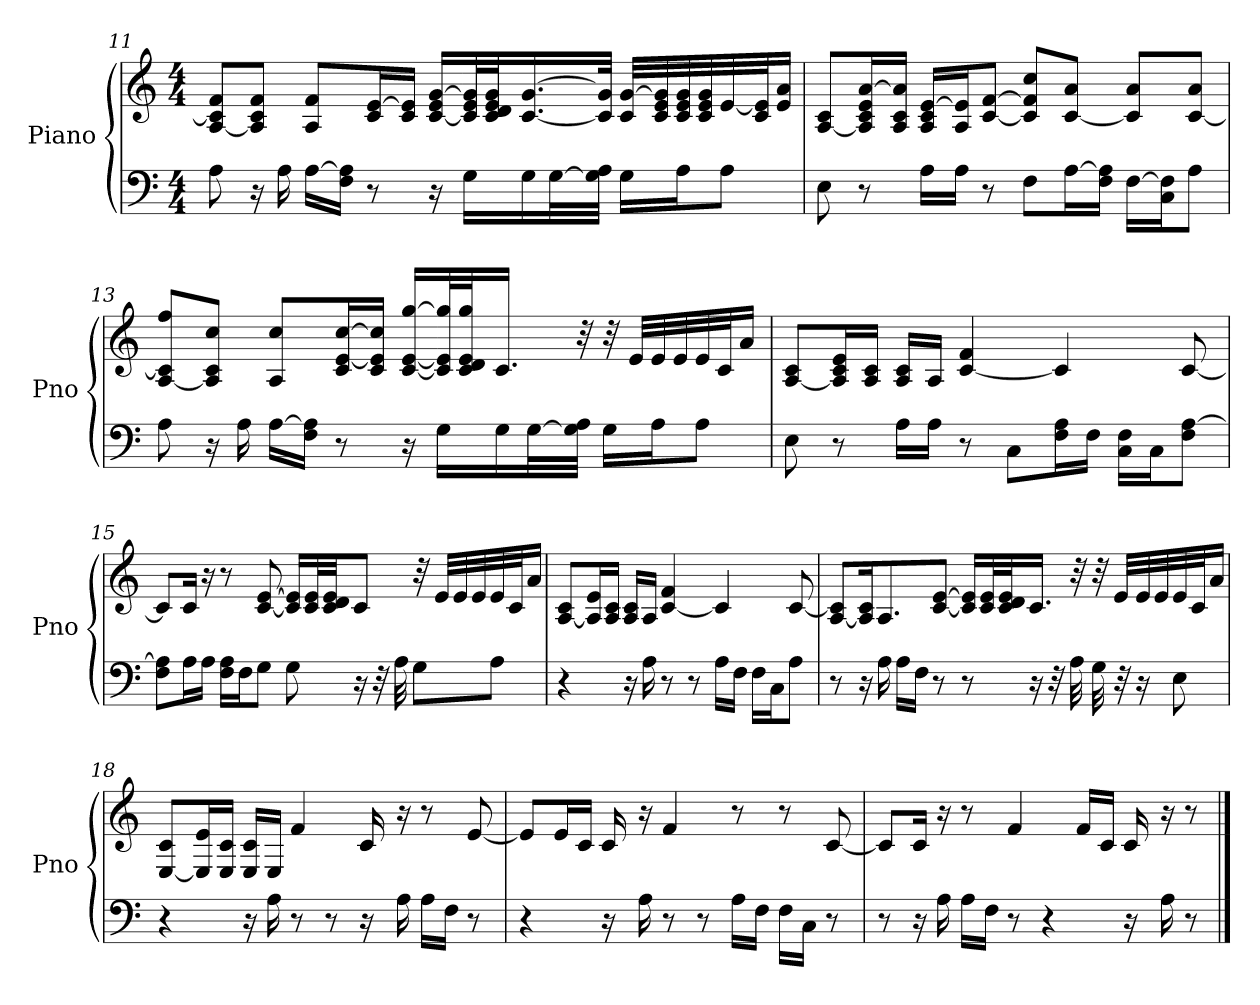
**kern	**kern
*part1	*part1
*staff2	*staff1
*I"Piano	*
*I'Pno	*
!!LO:LB:g=z
*clefF4	*clefG2
*k[]	*k[]
*M4/4	*M4/4
=11	=11
8A\	[8A/ 8c/] 8f/L
16r	8A/] 8c/ 8f/J
16A\	.
[16A\LL	8A/ 8f/L
16F\ 16A\]JJ	.
8r	16c/ [16e/L
.	16c/ 16e/]JJ
16r	[16c/ 16e/ [16g/LL
16G\LL	32c/] 32e/ 32g/]L
.	32c/ 32d/ 32e/ 32g/J
16G\	[16.c/ [16.g/
[32G\L	.
32G\] 32A\JJJ	32c/] 32g/]JJk
16G\LL	32c/ [32g/LLL
.	32c/ 32e/ 32g/]
16A\J	32c/ 32e/ 32g/
.	32c/ 32e/ 32g/
8A\J	[32e/
.	32c/ 32e/]J
.	16e/ 16a/JJ
=12	=12
8E\	[8A/ 8c/L
8r	16A/] 16c/ 16e/ [16a/L
.	16A/ 16c/ 16a/]JJ
16A\LL	16A/ 16c/ [16e/LL
16A\JJ	16A/ 16e/]J
8r	[8c/ [8f/J
8F\L	8c/] 8f/] 8cc/L
[16A\L	[8c/ 8a/J
16F\ 16A\]JJ	.
[16F\LL	8c/] 8a/L
16C\ 16F\]J	.
8A\J	[8c/ 8a/J
!!LO:LB:g=z
=13	=13
8A\	[8A/ 8c/] 8ff/L
16r	8A/] 8c/ 8cc/J
16A\	.
[16A\LL	8A/ 8cc/L
16F\ 16A\]JJ	.
8r	16c/ [16e/ [16cc/L
.	16c/ 16e/] 16cc/]JJ
16r	[16c/ [16e/ [16gg/LL
16G\LL	32c/] 32e/] 32gg/]L
.	32c/ 32d/ 32e/ 32gg/J
16G\	16.c/JJ
[32G\L	.
32G\] 32A\JJJ	32r
16G\LL	32r
.	32e/LLL
16A\J	32e/
.	32e/
8A\J	32e/
.	32c/J
.	16a/JJ
=14	=14
8E\	[8A/ 8c/L
8r	16A/] 16c/ 16e/L
.	16A/ 16c/JJ
16A\LL	16A/ 16c/LL
16A\JJ	16A/JJ
8r	[4c/ 4f/
8C\L	.
16F\ 16A\L	4c/]
16F\JJ	.
16C\ 16F\LL	.
16C\J	.
8F\ [8A\J	[8c/
!!LO:LB:g=z
=15	=15
8F\ 8A\]L	8c/L]
16A\L	16c/Jk
16A\JJ	16r
16F\ 16A\LL	8r
16F\J	.
8G\J	[8c/ [8e/
8G\	16c/] 16e/]LL
.	32c/ 32e/L
.	32c/ 32d/ 32e/JJ
16r	8c/J
32r	.
32A\	.
8G\L	32r
.	32e/LLL
.	32e/
.	32e/
8A\J	32e/
.	32c/J
.	16a/JJ
=16	=16
4r	[8A/ 8c/L
.	16A/] 16e/L
.	16A/ 16c/JJ
16r	16A/ 16c/LL
16A\	16A/JJ
8r	[4c/ 4f/
8r	.
16A\LL	4c/]
16F\JJ	.
16F\LL	.
16C\J	.
8A\J	[8c/
!!LO:LB:g=z
=17	=17
8r	[8A/ 8c/]L
16r	16A/] 16c/K
16A\	8.A/
16A\LL	.
16F\JJ	.
8r	[8c/ [8e/J
8r	16c/] 16e/]LL
.	32c/ 32e/L
.	32c/ 32d/ 32e/J
16r	16.c/JJ
32r	.
32A\	32r
32G\	32r
32r	32e/LLL
16r	32e/
.	32e/
8E\	32e/
.	32c/J
.	16a/JJ
=18	=18
4r	[8E/ 8c/L
.	16E/] 16e/L
.	16E/ 16c/JJ
16r	16E/ 16c/LL
16A\	16E/JJ
8r	4f/
8r	.
16r	16c/
16A\	16r
16A\LL	8r
16F\JJ	.
8r	[8e/
!!LO:PB:g=z
=19	=19
4r	8e/L]
.	16e/L
.	16c/JJ
16r	16c/
16A\	16r
8r	4f/
8r	.
16A\LL	8r
16F\JJ	.
16F\LL	8r
16C\JJ	.
8r	[8c/
=20	=20
8r	8c/L]
16r	16c/Jk
16A\	16r
16A\LL	8r
16F\JJ	.
8r	4f/
4r	.
.	16f/LL
.	16c/JJ
16r	16c/
16A\	16r
8r	8r
==	==
*-	*-
